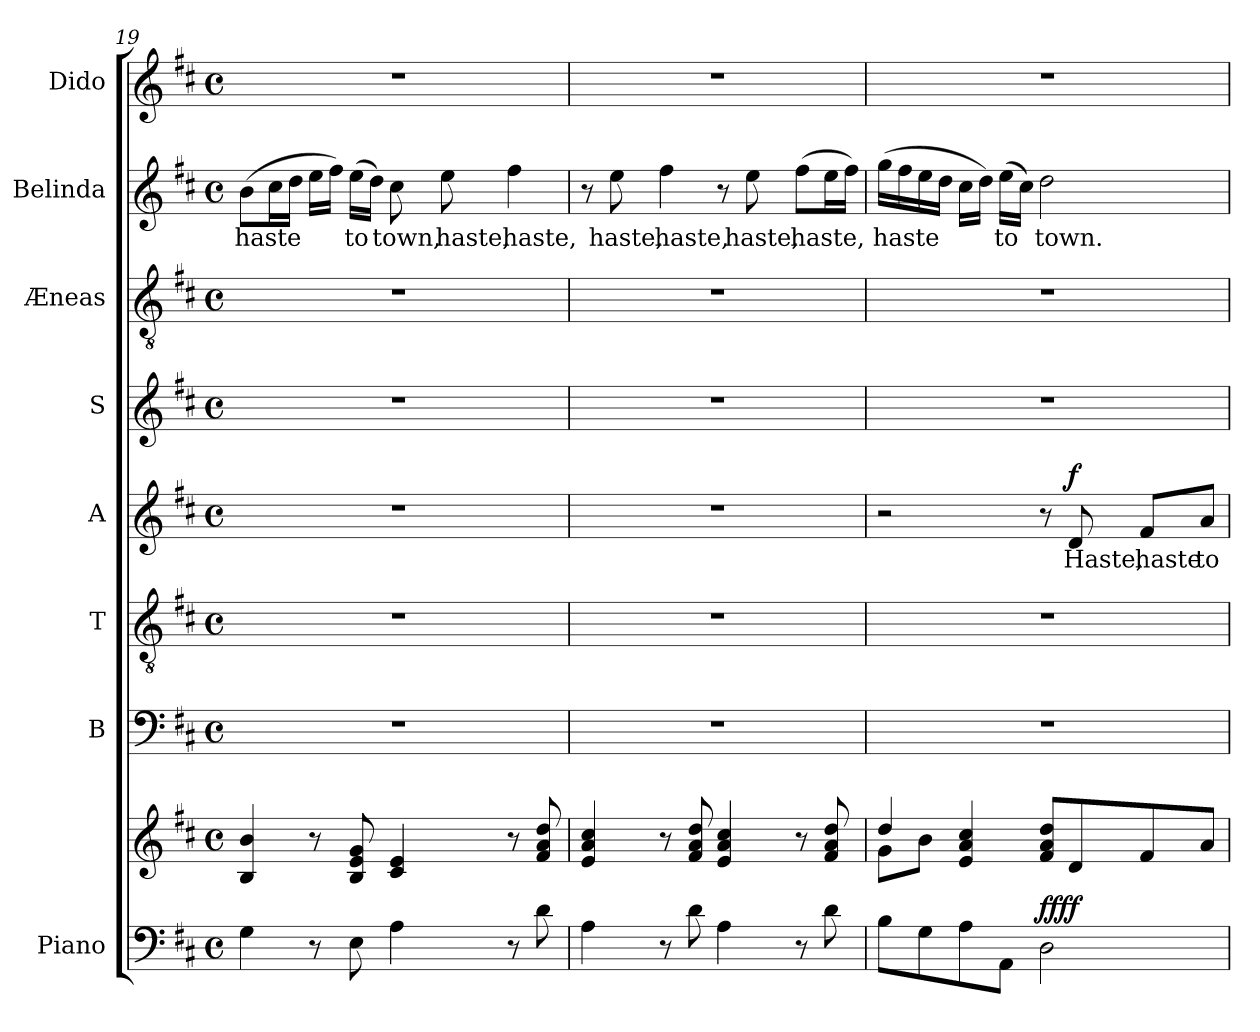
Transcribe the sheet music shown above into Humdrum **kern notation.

**kern	**kern	**dynam	**kern	**kern	**kern	**text	**dynam	**kern	**kern	**kern	**text	**kern
*part8	*part8	*part8	*part7	*part6	*part5	*part5	*part5	*part4	*part3	*part2	*part2	*part1
*staff9	*staff8	*staff8/9	*staff7	*staff6	*staff5	*staff5	*staff5	*staff4	*staff3	*staff2	*staff2	*staff1
*I"Piano	*	*	*I"B	*I"T	*I"A	*	*	*I"S	*I"Æneas	*I"Belinda	*	*I"Dido
*I'Pno	*	*	*I'B	*I'T	*I'A	*	*	*I'S	*	*	*	*
!!LO:LB:g=z
*clefF4	*clefG2	*	*clefF4	*clefGv2	*clefG2	*	*	*clefG2	*clefGv2	*clefG2	*	*clefG2
*k[f#c#]	*k[f#c#]	*	*k[f#c#]	*k[f#c#]	*k[f#c#]	*	*	*k[f#c#]	*k[f#c#]	*k[f#c#]	*	*k[f#c#]
*M4/4	*M4/4	*	*M4/4	*M4/4	*M4/4	*	*	*M4/4	*M4/4	*M4/4	*	*M4/4
*met(c)	*met(c)	*	*met(c)	*met(c)	*met(c)	*	*	*met(c)	*met(c)	*met(c)	*	*met(c)
=19	=19	=19	=19	=19	=19	=19	=19	=19	=19	=19	=19	=19
!	!	!	!	!	!	!	!	!	!	!	!LO:LY:b	!
4G\	4B/ 4b/	.	1r	1r	1r	.	.	1r	1r	(>8b\L	haste	1r
.	.	.	.	.	.	.	.	.	.	16cc#\L	.	.
.	.	.	.	.	.	.	.	.	.	16dd\JJ	.	.
8r	8r	.	.	.	.	.	.	.	.	16ee\LL	.	.
.	.	.	.	.	.	.	.	.	.	16ff#\JJ)	.	.
!	!	!	!	!	!	!	!	!	!	!	!LO:LY:b	!
8E\	8B/ 8e/ 8g/	.	.	.	.	.	.	.	.	(>16ee\LL	to	.
.	.	.	.	.	.	.	.	.	.	16dd\JJ)	.	.
!	!	!	!	!	!	!	!	!	!	!	!LO:LY:b	!
4A\	4c#/ 4e/	.	.	.	.	.	.	.	.	8cc#\	town,	.
!	!	!	!	!	!	!	!	!	!	!	!LO:LY:b	!
.	.	.	.	.	.	.	.	.	.	8ee\	haste,	.
!	!	!	!	!	!	!	!	!	!	!	!LO:LY:b	!
8r	8r	.	.	.	.	.	.	.	.	4ff#\	haste,	.
8d\	8f#/ 8a/ 8dd/	.	.	.	.	.	.	.	.	.	.	.
=20	=20	=20	=20	=20	=20	=20	=20	=20	=20	=20	=20	=20
4A\	4e/ 4a/ 4cc#/	.	1r	1r	1r	.	.	1r	1r	8r	.	1r
!	!	!	!	!	!	!	!	!	!	!	!LO:LY:b	!
.	.	.	.	.	.	.	.	.	.	8ee\	haste,	.
!	!	!	!	!	!	!	!	!	!	!	!LO:LY:b	!
8r	8r	.	.	.	.	.	.	.	.	4ff#\	haste,	.
8d\	8f#/ 8a/ 8dd/	.	.	.	.	.	.	.	.	.	.	.
4A\	4e/ 4a/ 4cc#/	.	.	.	.	.	.	.	.	8r	.	.
!	!	!	!	!	!	!	!	!	!	!	!LO:LY:b	!
.	.	.	.	.	.	.	.	.	.	8ee\	haste,	.
!	!	!	!	!	!	!	!	!	!	!	!LO:LY:b	!
8r	8r	.	.	.	.	.	.	.	.	(>8ff#\L	haste,	.
8d\	8f#/ 8a/ 8dd/	.	.	.	.	.	.	.	.	16ee\L	.	.
.	.	.	.	.	.	.	.	.	.	16ff#\JJ)	.	.
=21	=21	=21	=21	=21	=21	=21	=21	=21	=21	=21	=21	=21
*	*^	*	*	*	*	*	*	*	*	*	*	*
!	!	!	!	!	!	!	!	!	!	!	!	!LO:LY:b	!
8B\L	4dd/	8g\L	.	1r	1r	2r	.	.	1r	1r	(>16gg\LL	haste	1r
.	.	.	.	.	.	.	.	.	.	.	16ff#\	.	.
8G\	.	8b\J	.	.	.	.	.	.	.	.	16ee\	.	.
.	.	.	.	.	.	.	.	.	.	.	16dd\JJ	.	.
8A\	4e/ 4a/ 4cc#/	2.ryy	.	.	.	.	.	.	.	.	16cc#\LL	.	.
.	.	.	.	.	.	.	.	.	.	.	16dd\JJ)	.	.
!	!	!	!	!	!	!	!	!	!	!	!	!LO:LY:b	!
8AA\J	.	.	.	.	.	.	.	.	.	.	(>16ee\LL	to	.
.	.	.	.	.	.	.	.	.	.	.	16cc#\JJ)	.	.
!	!	!	!LO:DY:a=2	!	!	!	!	!	!	!	!	!LO:LY:b	!
!	!	!	!LO:DY:n=1:a	!	!	!	!	!	!	!	!	!	!
2D\	8f#/ 8a/ 8dd/L	.	ff ff	.	.	8r	.	.	.	.	2dd\	town.	.
!	!	!	!	!	!	!	!LO:LY:b	!LO:DY:a	!	!	!	!	!
.	8d/	.	.	.	.	8d/	Haste,	f	.	.	.	.	.
!	!	!	!	!	!	!	!LO:LY:b	!	!	!	!	!	!
.	8f#/	.	.	.	.	8f#/L	haste	.	.	.	.	.	.
!	!	!	!	!	!	!	!LO:LY:b	!	!	!	!	!	!
.	8a/J	.	.	.	.	8a/J	to	.	.	.	.	.	.
*	*v	*v	*	*	*	*	*	*	*	*	*	*	*
=	=	=	=	=	=	=	=	=	=	=	=	=
*-	*-	*-	*-	*-	*-	*-	*-	*-	*-	*-	*-	*-
